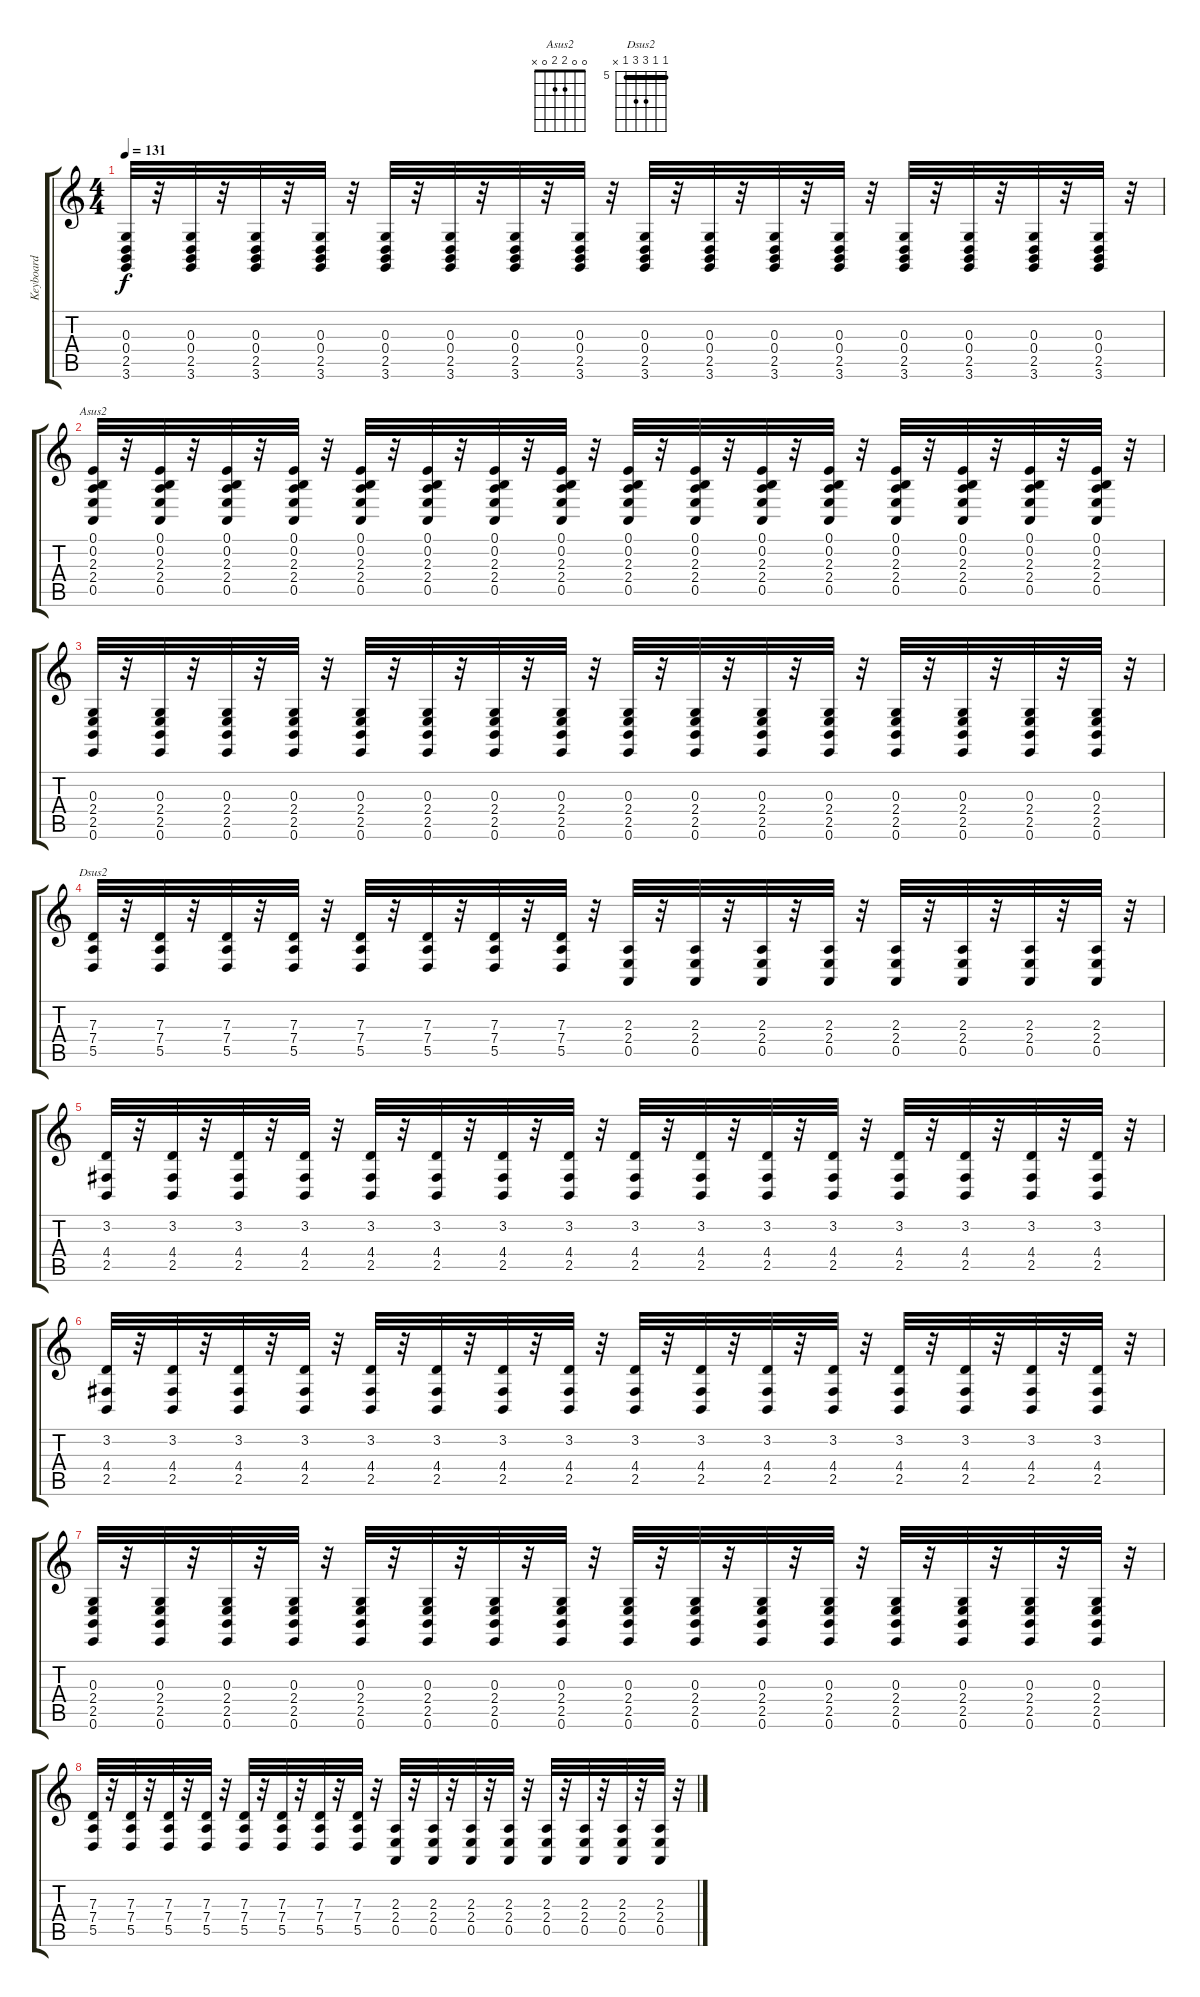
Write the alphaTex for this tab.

\track ("Keyboard" "Keyboard") {instrument lead2sawtooth}
\staff {score tabs}
\tuning (E4 B3 G3 D3 A2 E2) {hide}
\chord ("Asus2" 0 0 2 2 0 x)
\chord ("Dsus2" 5 5 7 7 5 x) {firstfret 5 barre 5}
\ts (4 4)
\tempo 131
\clef g2
\ks c
(0.3 0.4 2.5 3.6).32{dy f balance 8} r.32 (0.3 0.4 2.5 3.6).32 r.32 (0.3 0.4 2.5 3.6).32 r.32 (0.3 0.4 2.5 3.6).32 r.32 (0.3 0.4 2.5 3.6).32 r.32 (0.3 0.4 2.5 3.6).32 r.32 (0.3 0.4 2.5 3.6).32 r.32 (0.3 0.4 2.5 3.6).32 r.32 (0.3 0.4 2.5 3.6).32 r.32 (0.3 0.4 2.5 3.6).32 r.32 (0.3 0.4 2.5 3.6).32 r.32 (0.3 0.4 2.5 3.6).32 r.32 (0.3 0.4 2.5 3.6).32 r.32 (0.3 0.4 2.5 3.6).32 r.32 (0.3 0.4 2.5 3.6).32 r.32 (0.3 0.4 2.5 3.6).32 r.32 |
(0.1 0.2 2.3 2.4 0.5).32{ch "Asus2" balance 16} r.32 (0.1 0.2 2.3 2.4 0.5).32 r.32 (0.1 0.2 2.3 2.4 0.5).32 r.32 (0.1 0.2 2.3 2.4 0.5).32 r.32 (0.1 0.2 2.3 2.4 0.5).32 r.32 (0.1 0.2 2.3 2.4 0.5).32 r.32 (0.1 0.2 2.3 2.4 0.5).32 r.32 (0.1 0.2 2.3 2.4 0.5).32 r.32 (0.1 0.2 2.3 2.4 0.5).32 r.32 (0.1 0.2 2.3 2.4 0.5).32 r.32 (0.1 0.2 2.3 2.4 0.5).32 r.32 (0.1 0.2 2.3 2.4 0.5).32 r.32 (0.1 0.2 2.3 2.4 0.5).32 r.32 (0.1 0.2 2.3 2.4 0.5).32 r.32 (0.1 0.2 2.3 2.4 0.5).32 r.32 (0.1 0.2 2.3 2.4 0.5).32 r.32 |
(0.3 2.4 2.5 0.6).32{balance 8} r.32 (0.3 2.4 2.5 0.6).32 r.32 (0.3 2.4 2.5 0.6).32 r.32 (0.3 2.4 2.5 0.6).32 r.32 (0.3 2.4 2.5 0.6).32 r.32 (0.3 2.4 2.5 0.6).32 r.32 (0.3 2.4 2.5 0.6).32 r.32 (0.3 2.4 2.5 0.6).32 r.32 (0.3 2.4 2.5 0.6).32 r.32 (0.3 2.4 2.5 0.6).32 r.32 (0.3 2.4 2.5 0.6).32 r.32 (0.3 2.4 2.5 0.6).32 r.32 (0.3 2.4 2.5 0.6).32 r.32 (0.3 2.4 2.5 0.6).32 r.32 (0.3 2.4 2.5 0.6).32 r.32 (0.3 2.4 2.5 0.6).32 r.32 |
(7.3 7.4 5.5).32{ch "Dsus2" balance 0} r.32 (7.3 7.4 5.5).32 r.32 (7.3 7.4 5.5).32 r.32 (7.3 7.4 5.5).32 r.32 (7.3 7.4 5.5).32 r.32 (7.3 7.4 5.5).32 r.32 (7.3 7.4 5.5).32 r.32 (7.3 7.4 5.5).32 r.32 (2.3 2.4 0.5).32 r.32 (2.3 2.4 0.5).32 r.32 (2.3 2.4 0.5).32 r.32 (2.3 2.4 0.5).32 r.32 (2.3 2.4 0.5).32 r.32 (2.3 2.4 0.5).32 r.32 (2.3 2.4 0.5).32 r.32 (2.3 2.4 0.5).32 r.32 |
(3.2 4.4 2.5).32{balance 8} r.32 (3.2 4.4 2.5).32 r.32 (3.2 4.4 2.5).32 r.32 (3.2 4.4 2.5).32 r.32 (3.2 4.4 2.5).32 r.32 (3.2 4.4 2.5).32 r.32 (3.2 4.4 2.5).32 r.32 (3.2 4.4 2.5).32 r.32 (3.2 4.4 2.5).32 r.32 (3.2 4.4 2.5).32 r.32 (3.2 4.4 2.5).32 r.32 (3.2 4.4 2.5).32 r.32 (3.2 4.4 2.5).32 r.32 (3.2 4.4 2.5).32 r.32 (3.2 4.4 2.5).32 r.32 (3.2 4.4 2.5).32 r.32 |
(3.2 4.4 2.5).32{balance 8} r.32 (3.2 4.4 2.5).32 r.32 (3.2 4.4 2.5).32 r.32 (3.2 4.4 2.5).32 r.32 (3.2 4.4 2.5).32 r.32 (3.2 4.4 2.5).32 r.32 (3.2 4.4 2.5).32 r.32 (3.2 4.4 2.5).32 r.32 (3.2 4.4 2.5).32 r.32 (3.2 4.4 2.5).32 r.32 (3.2 4.4 2.5).32 r.32 (3.2 4.4 2.5).32 r.32 (3.2 4.4 2.5).32 r.32 (3.2 4.4 2.5).32 r.32 (3.2 4.4 2.5).32 r.32 (3.2 4.4 2.5).32 r.32 |
(0.3 2.4 2.5 0.6).32{balance 8} r.32 (0.3 2.4 2.5 0.6).32 r.32 (0.3 2.4 2.5 0.6).32 r.32 (0.3 2.4 2.5 0.6).32 r.32 (0.3 2.4 2.5 0.6).32 r.32 (0.3 2.4 2.5 0.6).32 r.32 (0.3 2.4 2.5 0.6).32 r.32 (0.3 2.4 2.5 0.6).32 r.32 (0.3 2.4 2.5 0.6).32 r.32 (0.3 2.4 2.5 0.6).32 r.32 (0.3 2.4 2.5 0.6).32 r.32 (0.3 2.4 2.5 0.6).32 r.32 (0.3 2.4 2.5 0.6).32 r.32 (0.3 2.4 2.5 0.6).32 r.32 (0.3 2.4 2.5 0.6).32 r.32 (0.3 2.4 2.5 0.6).32 r.32 |
(7.3 7.4 5.5).32{balance 0} r.32 (7.3 7.4 5.5).32 r.32 (7.3 7.4 5.5).32 r.32 (7.3 7.4 5.5).32 r.32 (7.3 7.4 5.5).32 r.32 (7.3 7.4 5.5).32 r.32 (7.3 7.4 5.5).32 r.32 (7.3 7.4 5.5).32 r.32 (2.3 2.4 0.5).32 r.32 (2.3 2.4 0.5).32 r.32 (2.3 2.4 0.5).32 r.32 (2.3 2.4 0.5).32 r.32 (2.3 2.4 0.5).32 r.32 (2.3 2.4 0.5).32 r.32 (2.3 2.4 0.5).32 r.32 (2.3 2.4 0.5).32 r.32
